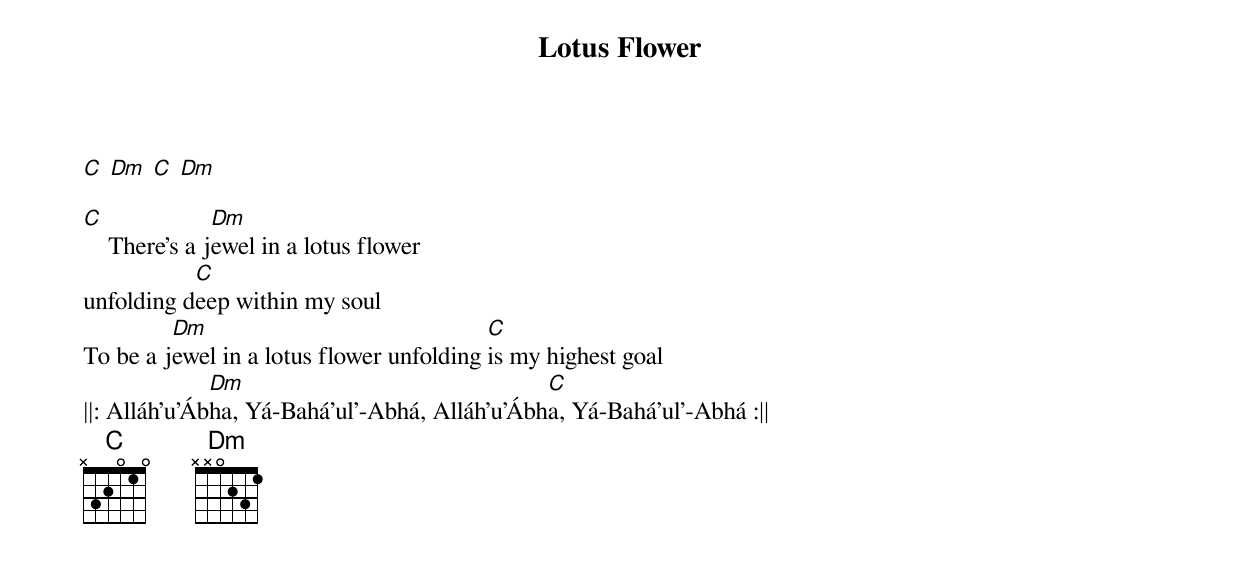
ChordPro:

{title: Lotus Flower}
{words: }
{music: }
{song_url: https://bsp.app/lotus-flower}

[C] [Dm] [C] [Dm]

[C]    There's a j[Dm]ewel in a lotus flower
unfolding d[C]eep within my soul
To be a j[Dm]ewel in a lotus flower unfolding [C]is my highest goal
||: Alláh'u'Áb[Dm]ha, Yá-Bahá'ul'-Abhá, Alláh'u'Ábh[C]a, Yá-Bahá'ul'-Abhá :||
